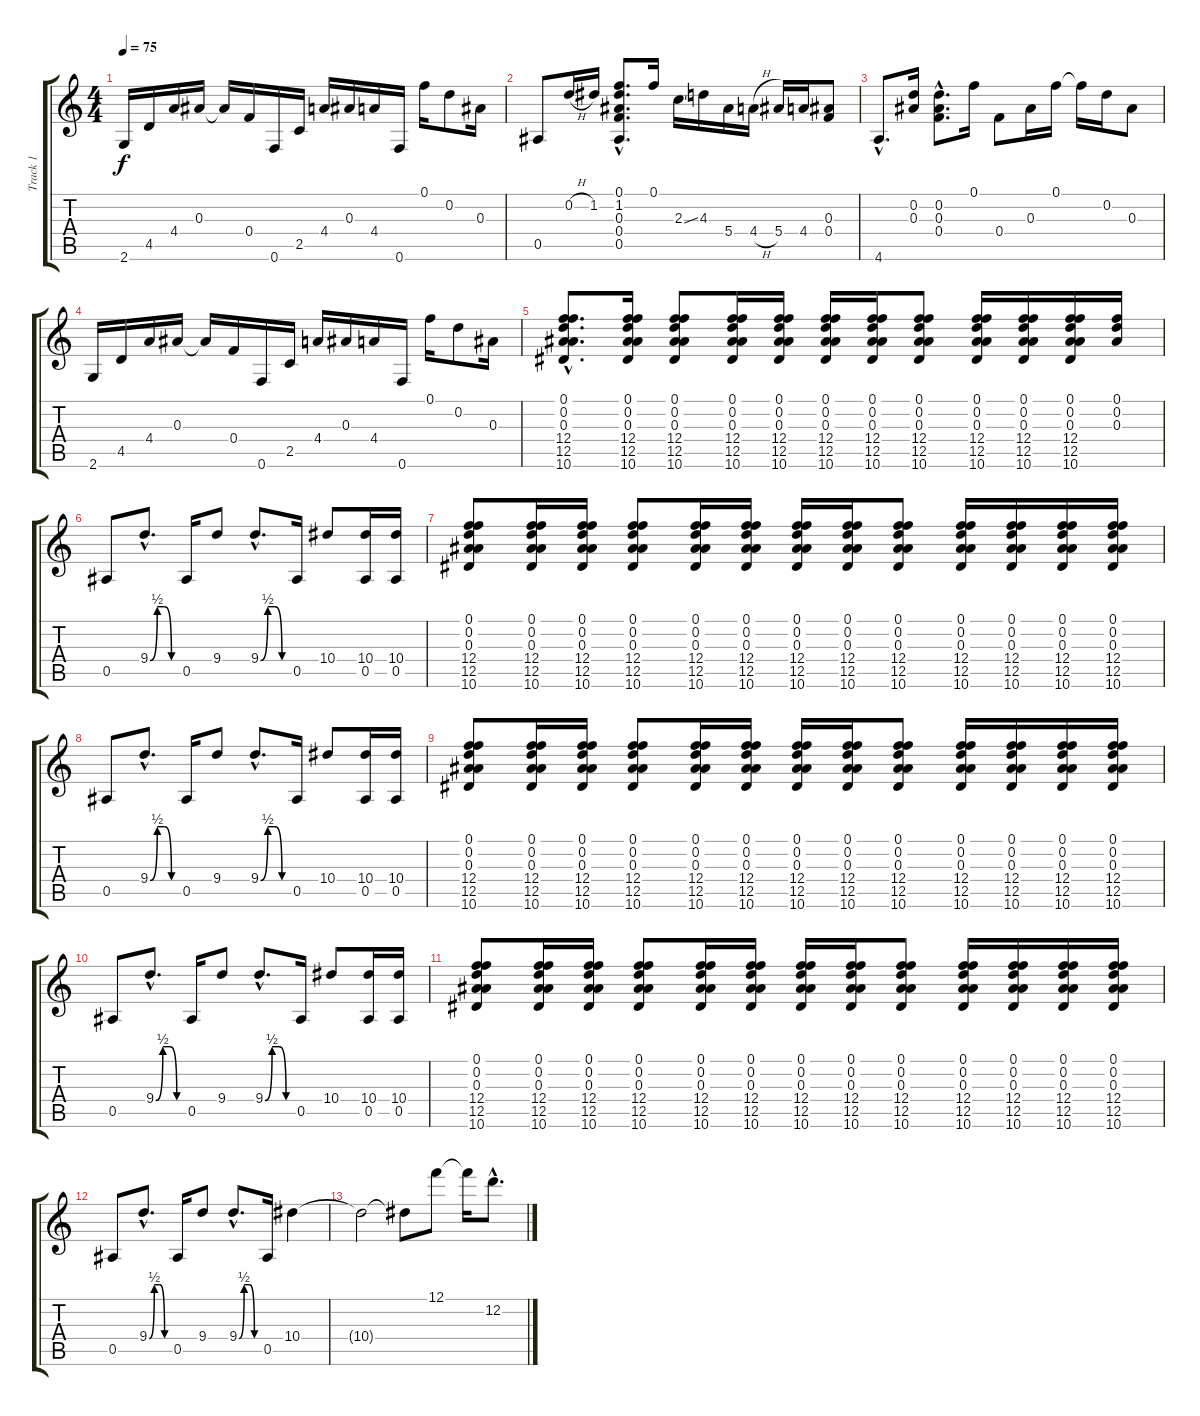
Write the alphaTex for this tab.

\track ("Track 1" "Track 1") {instrument electricguitarclean}
\staff {score tabs}
\tuning (F4 D4 Bb3 F3 Bb2 F2) {hide}
\ts (4 4)
\tempo 75
\clef g2
\ks c
2.6.16{dy f} 4.5.16 4.4.16 0.3.16 0.3{t}.16 0.4.16 0.6.16 2.5.16 4.4.16 0.3.16 4.4.16 0.6.16 0.1.16 0.2.8 0.3.16 |
0.5.8 0.2{h}.16 1.2.16 (0.1{hac} 1.2{hac} 0.3{hac} 0.4{hac} 0.5{hac}).8{d} 0.1.16 2.3{ss}.16 4.3.16 5.4.16 4.4{h}.16 5.4.16 4.4.16 (0.3 0.4).8 |
4.6{hac}.8{d} (0.2 0.3).16 (0.2{hac} 0.3{hac} 0.4{hac}).8{d} 0.1.16 0.4.8 0.3.16 0.1.16 0.1{t}.16 0.2.16 0.3.8 |
2.6.16 4.5.16 4.4.16 0.3.16 0.3{t}.16 0.4.16 0.6.16 2.5.16 4.4.16 0.3.16 4.4.16 0.6.16 0.1.16 0.2.8 0.3.16 |
(0.1{hac} 0.2{hac} 0.3{hac} 12.4{hac} 12.5{hac} 10.6{hac}).8{d} (0.1 0.2 0.3 12.4 12.5 10.6).16 (0.1 0.2 0.3 12.4 12.5 10.6).8 (0.1 0.2 0.3 12.4 12.5 10.6).16 (0.1 0.2 0.3 12.4 12.5 10.6).16 (0.1 0.2 0.3 12.4 12.5 10.6).16 (0.1 0.2 0.3 12.4 12.5 10.6).16 (0.1 0.2 0.3 12.4 12.5 10.6).8 (0.1 0.2 0.3 12.4 12.5 10.6).16 (0.1 0.2 0.3 12.4 12.5 10.6).16 (0.1 0.2 0.3 12.4 12.5 10.6).16 (0.1 0.2 0.3).16 |
0.5.8 9.4{be (custom 0 0 15 2 30 2 45 0 60 0) hac}.8{d} 0.5.16 9.4.8 9.4{be (custom 0 0 15 2 30 2 45 0 60 0) hac}.8{d} 0.5.16 10.4.8 (10.4 0.5).16 (10.4 0.5).16 |
(0.1 0.2 0.3 12.4 12.5 10.6).8 (0.1 0.2 0.3 12.4 12.5 10.6).16 (0.1 0.2 0.3 12.4 12.5 10.6).16 (0.1 0.2 0.3 12.4 12.5 10.6).8 (0.1 0.2 0.3 12.4 12.5 10.6).16 (0.1 0.2 0.3 12.4 12.5 10.6).16 (0.1 0.2 0.3 12.4 12.5 10.6).16 (0.1 0.2 0.3 12.4 12.5 10.6).16 (0.1 0.2 0.3 12.4 12.5 10.6).8 (0.1 0.2 0.3 12.4 12.5 10.6).16 (0.1 0.2 0.3 12.4 12.5 10.6).16 (0.1 0.2 0.3 12.4 12.5 10.6).16 (0.1 0.2 0.3 12.4 12.5 10.6).16 |
0.5.8 9.4{be (custom 0 0 15 2 30 2 45 0 60 0) hac}.8{d} 0.5.16 9.4.8 9.4{be (custom 0 0 15 2 30 2 45 0 60 0) hac}.8{d} 0.5.16 10.4.8 (10.4 0.5).16 (10.4 0.5).16 |
(0.1 0.2 0.3 12.4 12.5 10.6).8 (0.1 0.2 0.3 12.4 12.5 10.6).16 (0.1 0.2 0.3 12.4 12.5 10.6).16 (0.1 0.2 0.3 12.4 12.5 10.6).8 (0.1 0.2 0.3 12.4 12.5 10.6).16 (0.1 0.2 0.3 12.4 12.5 10.6).16 (0.1 0.2 0.3 12.4 12.5 10.6).16 (0.1 0.2 0.3 12.4 12.5 10.6).16 (0.1 0.2 0.3 12.4 12.5 10.6).8 (0.1 0.2 0.3 12.4 12.5 10.6).16 (0.1 0.2 0.3 12.4 12.5 10.6).16 (0.1 0.2 0.3 12.4 12.5 10.6).16 (0.1 0.2 0.3 12.4 12.5 10.6).16 |
0.5.8 9.4{be (custom 0 0 15 2 30 2 45 0 60 0) hac}.8{d} 0.5.16 9.4.8 9.4{be (custom 0 0 15 2 30 2 45 0 60 0) hac}.8{d} 0.5.16 10.4.8 (10.4 0.5).16 (10.4 0.5).16 |
(0.1 0.2 0.3 12.4 12.5 10.6).8 (0.1 0.2 0.3 12.4 12.5 10.6).16 (0.1 0.2 0.3 12.4 12.5 10.6).16 (0.1 0.2 0.3 12.4 12.5 10.6).8 (0.1 0.2 0.3 12.4 12.5 10.6).16 (0.1 0.2 0.3 12.4 12.5 10.6).16 (0.1 0.2 0.3 12.4 12.5 10.6).16 (0.1 0.2 0.3 12.4 12.5 10.6).16 (0.1 0.2 0.3 12.4 12.5 10.6).8 (0.1 0.2 0.3 12.4 12.5 10.6).16 (0.1 0.2 0.3 12.4 12.5 10.6).16 (0.1 0.2 0.3 12.4 12.5 10.6).16 (0.1 0.2 0.3 12.4 12.5 10.6).16 |
0.5.8 9.4{be (custom 0 0 15 2 30 2 45 0 60 0) hac}.8{d} 0.5.16 9.4.8 9.4{be (custom 0 0 15 2 30 2 45 0 60 0) hac}.8{d} 0.5.16 10.4.4 |
10.4{t}.2 10.4{t}.8 12.1.8 12.1{t}.16 12.2{hac}.8{d}
